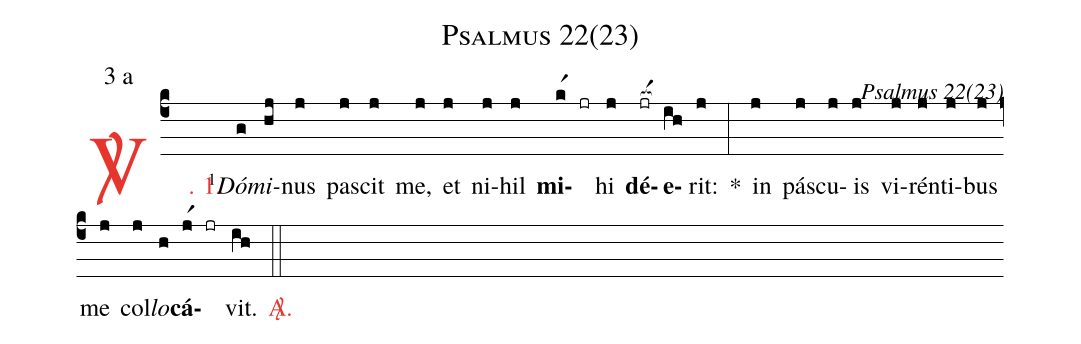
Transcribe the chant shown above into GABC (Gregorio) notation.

name: Psalmus 22(23);
mode: 3;
mode-differentia: a;
commentary: Psalmus 22(23);
%%
(c4)

<c><sp>V/</sp>. 1.</c>() <v>\VSup{1}</v><i>Dó</i>(g)<i>mi</i>(hj)nus(j) pa(j)scit(j) me,(j) et(j) ni(j)hil(j) <b>mi</b>(kr1)(jr)hi(j) <b>dé</b>(jr[ocba:1{])<b>e</b>(ih[ocba:0}])rit:(j) *(:) in(j) pás(j)cu(j)is(j) vi(j)rén(j)ti(j)bus(j) me(j) col(j)<i>lo</i>(h)<b>cá</b>(jr1)(jr)vit.(ih)

<c><sp>A/</sp>.</c>(::)
